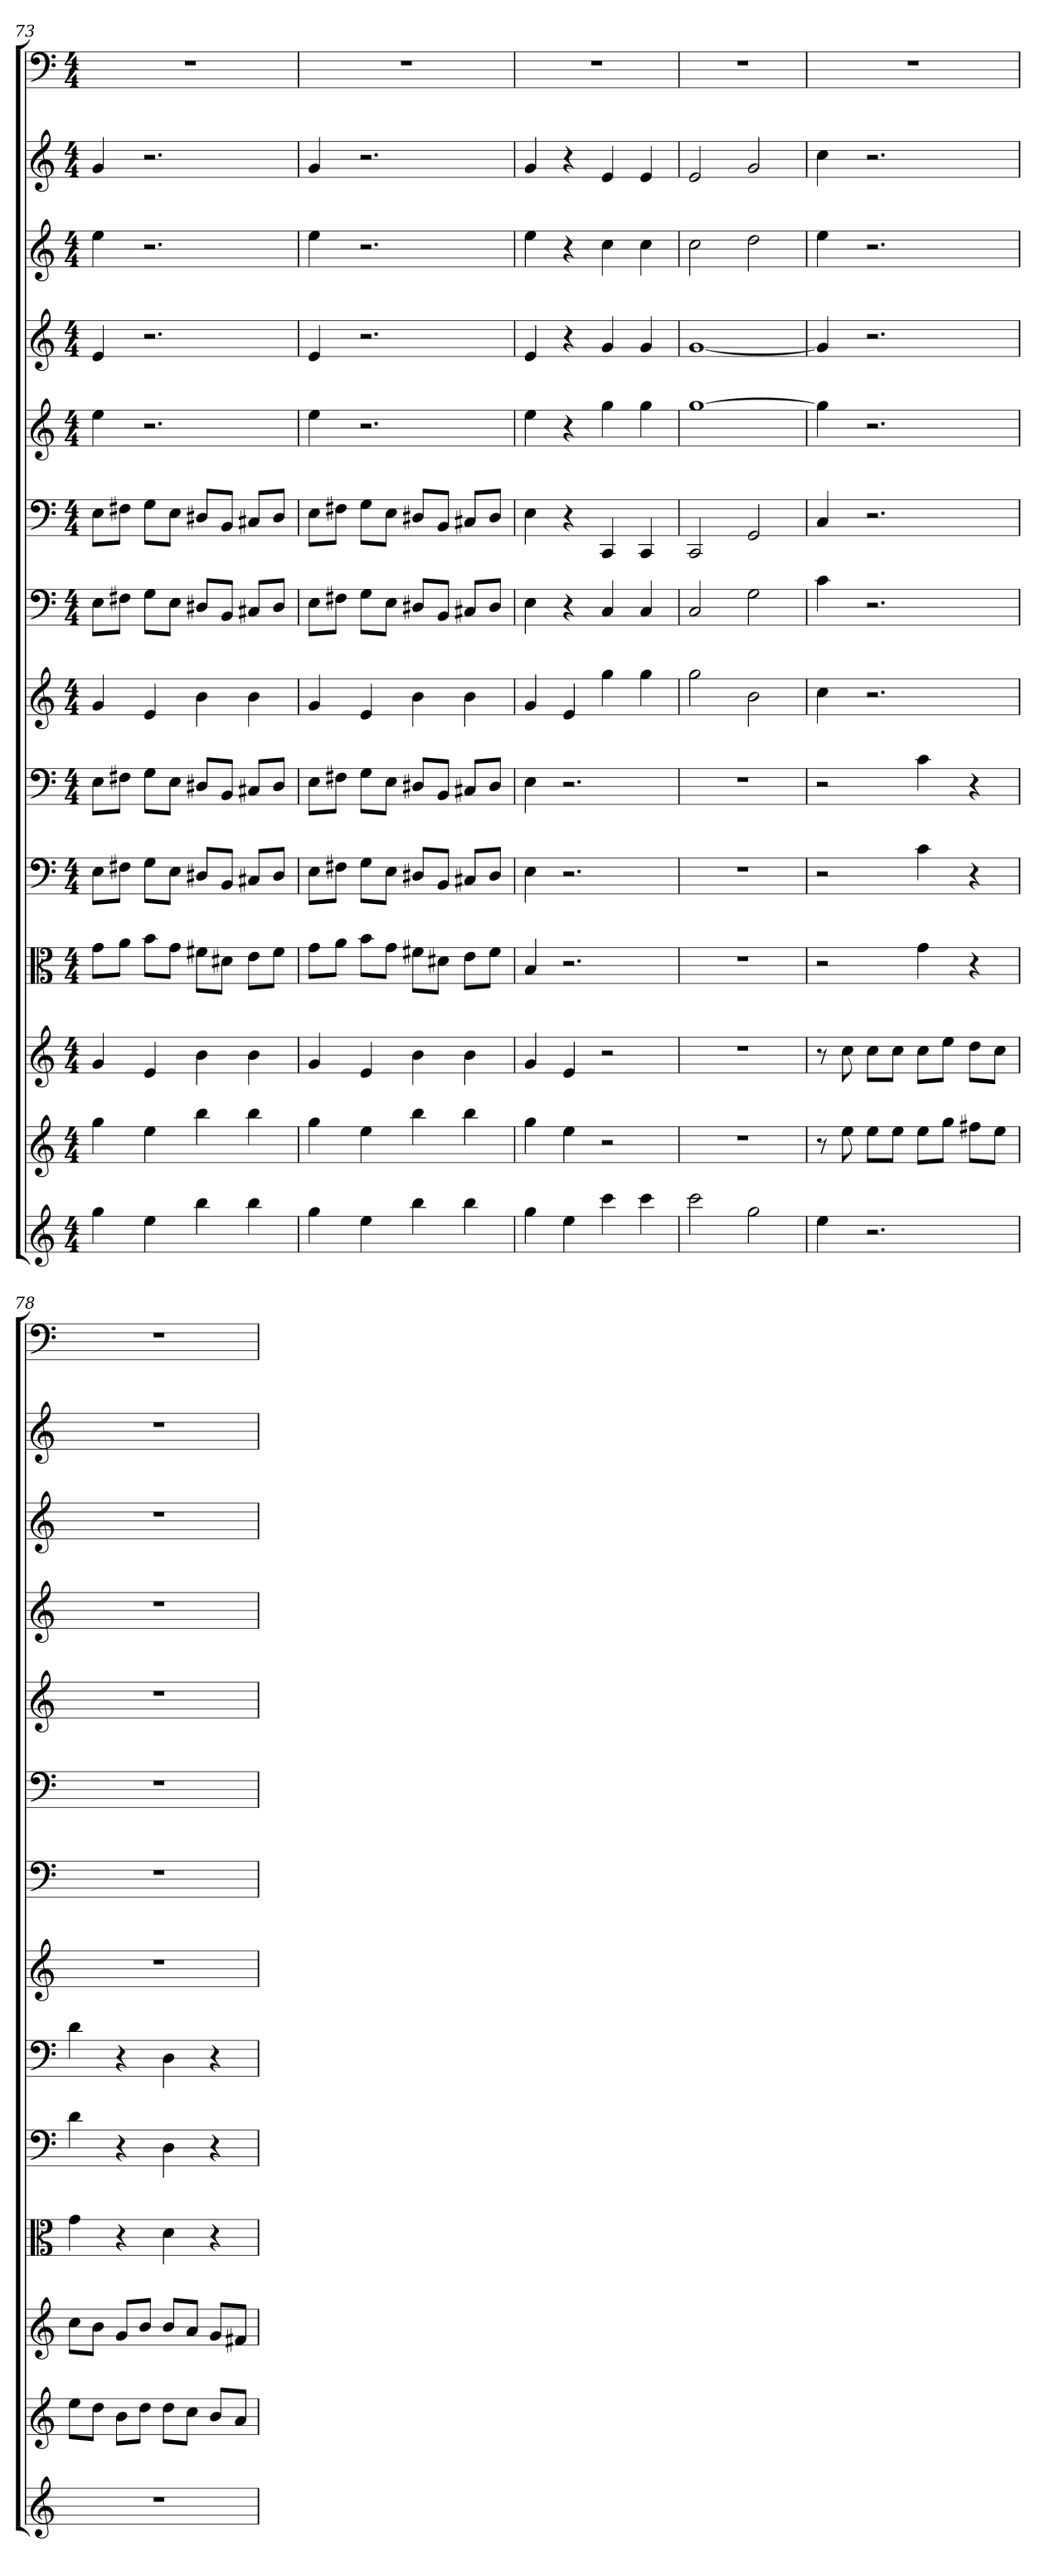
**kern	**kern	**kern	**kern	**kern	**kern	**kern	**kern	**kern	**kern	**kern	**kern	**kern	**kern
*part14	*part13	*part12	*part11	*part10	*part9	*part8	*part7	*part6	*part5	*part4	*part3	*part2	*part1
*staff14	*staff13	*staff12	*staff11	*staff10	*staff9	*staff8	*staff7	*staff6	*staff5	*staff4	*staff3	*staff2	*staff1
*	*	*	*clefC3	*clefF4	*clefF4	*	*clefF4	*clefF4	*	*	*	*	*clefF4
*k[]	*k[]	*k[]	*k[]	*k[]	*k[]	*k[]	*k[]	*k[]	*k[]	*k[]	*k[]	*k[]	*k[]
*C:	*C:	*C:	*C:	*C:	*C:	*C:	*C:	*C:	*C:	*C:	*C:	*C:	*C:
*M4/4	*M4/4	*M4/4	*M4/4	*M4/4	*M4/4	*M4/4	*M4/4	*M4/4	*M4/4	*M4/4	*M4/4	*M4/4	*M4/4
=73	=73	=73	=73	=73	=73	=73	=73	=73	=73	=73	=73	=73	=73
4gg	4gg	4g	8g\L	8E\L	8E\L	4g	8E\L	8E\L	4ee	4e	4ee	4g	1r
.	.	.	8a\J	8F#X\J	8F#X\J	.	8F#X\J	8F#X\J	.	.	.	.	.
4ee	4ee	4e	8b\L	8G\L	8G\L	4e	8G\L	8G\L	2.r	2.r	2.r	2.r	.
.	.	.	8g\J	8E\J	8E\J	.	8E\J	8E\J	.	.	.	.	.
4bb	4bb	4b	8f#X\L	8D#X/L	8D#X/L	4b	8D#X/L	8D#X/L	.	.	.	.	.
.	.	.	8d#X\J	8BB/J	8BB/J	.	8BB/J	8BB/J	.	.	.	.	.
4bb	4bb	4b	8e\L	8C#X/L	8C#X/L	4b	8C#X/L	8C#X/L	.	.	.	.	.
.	.	.	8f#\J	8D#/J	8D#/J	.	8D#/J	8D#/J	.	.	.	.	.
=74	=74	=74	=74	=74	=74	=74	=74	=74	=74	=74	=74	=74	=74
4gg	4gg	4g	8g\L	8E\L	8E\L	4g	8E\L	8E\L	4ee	4e	4ee	4g	1r
.	.	.	8a\J	8F#X\J	8F#X\J	.	8F#X\J	8F#X\J	.	.	.	.	.
4ee	4ee	4e	8b\L	8G\L	8G\L	4e	8G\L	8G\L	2.r	2.r	2.r	2.r	.
.	.	.	8g\J	8E\J	8E\J	.	8E\J	8E\J	.	.	.	.	.
4bb	4bb	4b	8f#X\L	8D#X/L	8D#X/L	4b	8D#X/L	8D#X/L	.	.	.	.	.
.	.	.	8d#X\J	8BB/J	8BB/J	.	8BB/J	8BB/J	.	.	.	.	.
4bb	4bb	4b	8e\L	8C#X/L	8C#X/L	4b	8C#X/L	8C#X/L	.	.	.	.	.
.	.	.	8f#\J	8D#/J	8D#/J	.	8D#/J	8D#/J	.	.	.	.	.
=75	=75	=75	=75	=75	=75	=75	=75	=75	=75	=75	=75	=75	=75
4gg	4gg	4g	4B	4E	4E	4g	4E	4E	4ee	4e	4ee	4g	1r
4ee	4ee	4e	2.r	2.r	2.r	4e	4r	4r	4r	4r	4r	4r	.
4ccc	2r	2r	.	.	.	4gg	4C	4CC	4gg	4g	4cc	4e	.
4ccc	.	.	.	.	.	4gg	4C	4CC	4gg	4g	4cc	4e	.
=76	=76	=76	=76	=76	=76	=76	=76	=76	=76	=76	=76	=76	=76
2ccc	1r	1r	1r	1r	1r	2gg	2C	2CC	[1gg	[1g	2cc	2e	1r
2gg	.	.	.	.	.	2b	2G	2GG	.	.	2dd	2g	.
=77	=77	=77	=77	=77	=77	=77	=77	=77	=77	=77	=77	=77	=77
4ee	8r	8r	2r	2r	2r	4cc	4c	4C	4gg]	4g]	4ee	4cc	1r
.	8ee	8cc	.	.	.	.	.	.	.	.	.	.	.
2.r	8eeL	8ccL	.	.	.	2.r	2.r	2.r	2.r	2.r	2.r	2.r	.
.	8eeJ	8ccJ	.	.	.	.	.	.	.	.	.	.	.
.	8eeL	8ccL	4g	4c	4c	.	.	.	.	.	.	.	.
.	8ggJ	8eeJ	.	.	.	.	.	.	.	.	.	.	.
.	8ff#XL	8ddL	4r	4r	4r	.	.	.	.	.	.	.	.
.	8eeJ	8ccJ	.	.	.	.	.	.	.	.	.	.	.
=78	=78	=78	=78	=78	=78	=78	=78	=78	=78	=78	=78	=78	=78
1r	8eeL	8ccL	4g	4d	4d	1r	1r	1r	1r	1r	1r	1r	1r
.	8ddJ	8bJ	.	.	.	.	.	.	.	.	.	.	.
.	8bL	8gL	4r	4r	4r	.	.	.	.	.	.	.	.
.	8ddJ	8bJ	.	.	.	.	.	.	.	.	.	.	.
.	8ddL	8bL	4d	4D	4D	.	.	.	.	.	.	.	.
.	8ccJ	8aJ	.	.	.	.	.	.	.	.	.	.	.
.	8bL	8gL	4r	4r	4r	.	.	.	.	.	.	.	.
.	8aJ	8f#XJ	.	.	.	.	.	.	.	.	.	.	.
=	=	=	=	=	=	=	=	=	=	=	=	=	=
*-	*-	*-	*-	*-	*-	*-	*-	*-	*-	*-	*-	*-	*-
